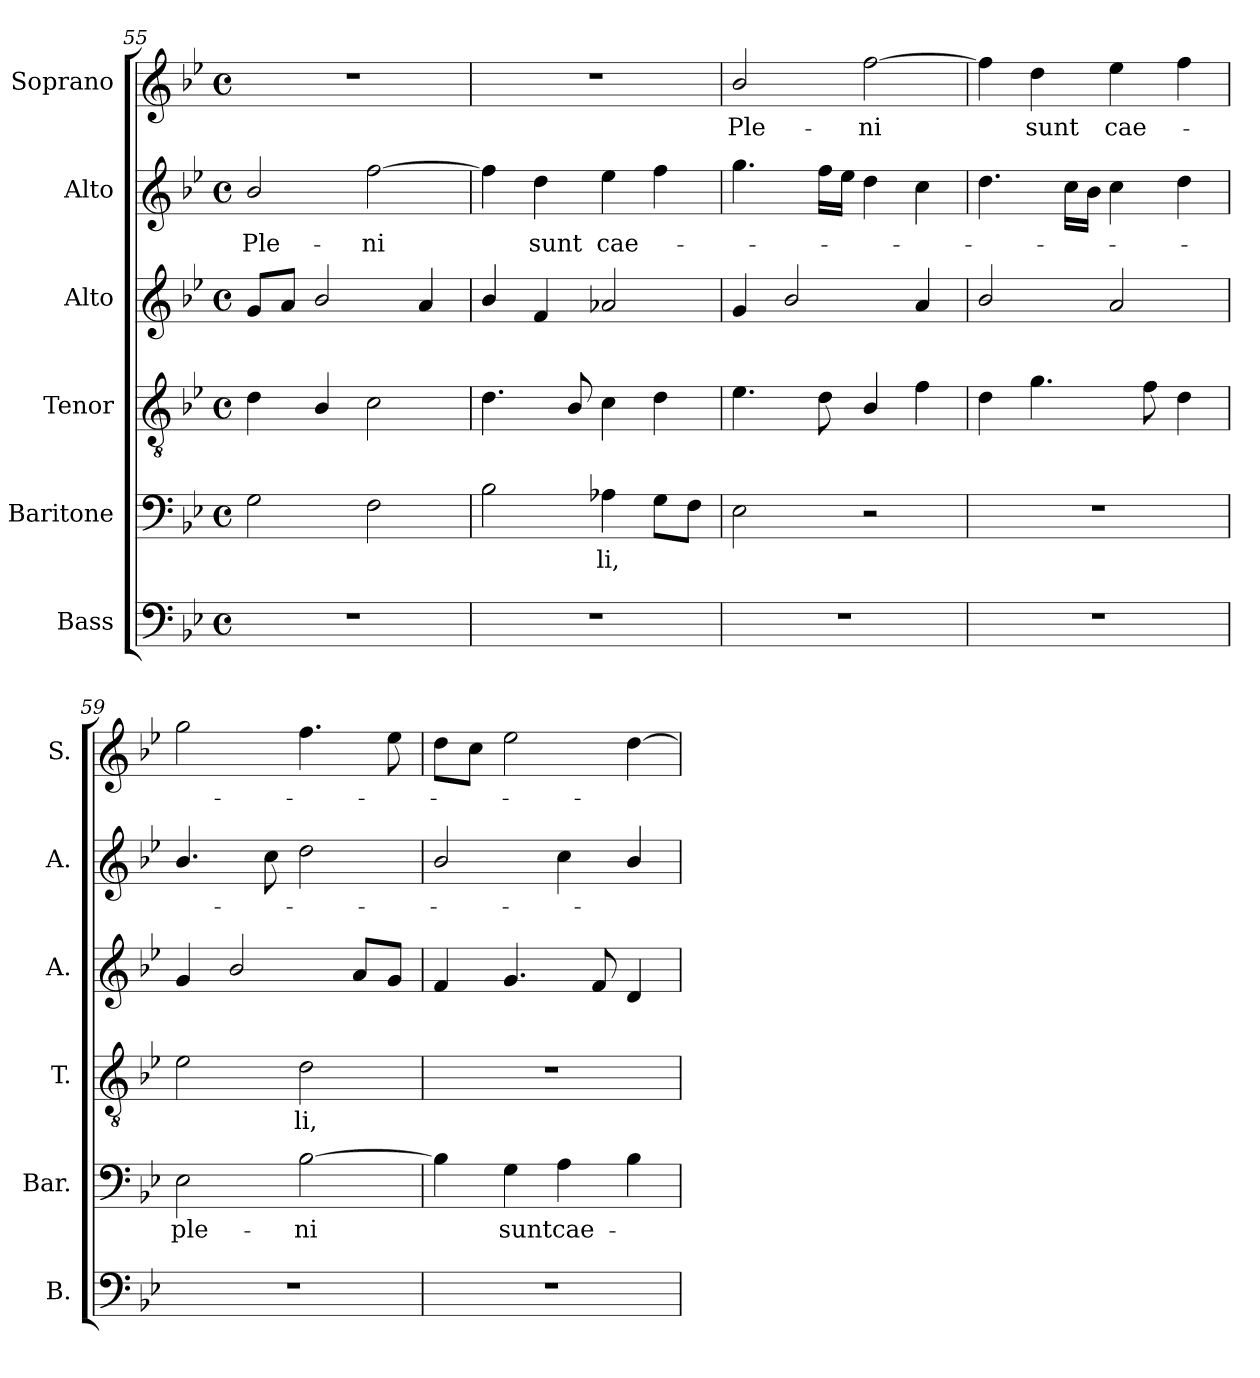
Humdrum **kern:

**kern	**kern	**text	**kern	**text	**kern	**kern	**text	**kern	**text
*part6	*part5	*part5	*part4	*part4	*part3	*part2	*part2	*part1	*part1
*staff6	*staff5	*staff5	*staff4	*staff4	*staff3	*staff2	*staff2	*staff1	*staff1
*I"Bass	*I"Baritone	*	*I"Tenor	*	*I"Alto	*I"Alto	*	*I"Soprano	*
*I'B.	*I'Bar.	*	*I'T.	*	*I'A.	*I'A.	*	*I'S.	*
*clefF4	*clefF4	*	*clefGv2	*	*clefG2	*clefG2	*	*clefG2	*
*	*	*	*ITrd7c12	*	*	*	*	*	*
*k[b-e-]	*k[b-e-]	*	*k[b-e-]	*	*k[b-e-]	*k[b-e-]	*	*k[b-e-]	*
*B-:	*B-:	*	*B-:	*	*B-:	*B-:	*	*B-:	*
*M4/4	*M4/4	*	*M4/4	*	*M4/4	*M4/4	*	*M4/4	*
*met(c)	*met(c)	*	*met(c)	*	*met(c)	*met(c)	*	*met(c)	*
=55	=55	=55	=55	=55	=55	=55	=55	=55	=55
!	!	!	!	!	!	!	!LO:LY:b:color=#000000	!	!
1r	2Gi\	.	4Di\	.	8gi/L	2b-i/	Ple-	1r	.
.	.	.	.	.	8ai/J	.	.	.	.
.	.	.	4BB-i/	.	2b-i/	.	.	.	.
!	!	!	!	!	!	!	!LO:LY:b:color=#000000	!	!
.	2Fi\	.	2Ci\	.	.	[2ffi\	-ni	.	.
.	.	.	.	.	4ai/	.	.	.	.
!!LO:PB:g=z
=56	=56	=56	=56	=56	=56	=56	=56	=56	=56
1r	2B-i\	.	4.Di\	.	4b-i/	4ffi\]	.	1r	.
!	!	!	!	!	!	!	!LO:LY:b:color=#000000	!	!
.	.	.	.	.	4fi/	4ddi\	sunt	.	.
.	.	.	8BB-i/	.	.	.	.	.	.
!	!	!LO:LY:b:color=#000000	!	!	!	!	!	!	!
!	!	!	!	!	!	!	!LO:LY:b:color=#000000	!	!
.	4A-Xi\	-li,	4Ci\	.	2a-i/	4ee-i\	cae-	.	.
.	8Gi\L	.	4Di\	.	.	4ffi\	.	.	.
.	8Fi\J	.	.	.	.	.	.	.	.
=57	=57	=57	=57	=57	=57	=57	=57	=57	=57
!	!	!	!	!	!	!	!	!	!LO:LY:b:color=#000000
1r	2E-i\	.	4.E-i\	.	4gi/	4.ggi\	.	2b-i/	Ple-
.	.	.	.	.	2b-i/	.	.	.	.
.	.	.	8Di\	.	.	16ffi\LL	.	.	.
.	.	.	.	.	.	16ee-i\JJ	.	.	.
!	!	!	!	!	!	!	!	!	!LO:LY:b:color=#000000
.	2r	.	4BB-i/	.	.	4ddi\	.	[2ffi\	-ni
.	.	.	4Fi\	.	4ai/	4cci\	.	.	.
=58	=58	=58	=58	=58	=58	=58	=58	=58	=58
1r	1r	.	4Di\	.	2b-i/	4.ddi\	.	4ffi\]	.
!	!	!	!	!	!	!	!	!	!LO:LY:b:color=#000000
.	.	.	4.Gi\	.	.	.	.	4ddi\	sunt
.	.	.	.	.	.	16cci\LL	.	.	.
.	.	.	.	.	.	16b-i\JJ	.	.	.
!	!	!	!	!	!	!	!	!	!LO:LY:b:color=#000000
.	.	.	.	.	2ai/	4cci\	.	4ee-i\	cae-
.	.	.	8Fi\	.	.	.	.	.	.
.	.	.	4Di\	.	.	4ddi\	.	4ffi\	.
=59	=59	=59	=59	=59	=59	=59	=59	=59	=59
!	!	!LO:LY:b:color=#000000	!	!	!	!	!	!	!
1r	2E-i\	ple-	2E-i\	.	4gi/	4.b-i/	.	2ggi\	.
.	.	.	.	.	2b-i/	.	.	.	.
.	.	.	.	.	.	8cci\	.	.	.
!	!	!LO:LY:b:color=#000000	!	!	!	!	!	!	!
!	!	!	!	!LO:LY:b:color=#000000	!	!	!	!	!
.	[2B-i\	-ni	2Di\	-li,	.	2ddi\	.	4.ffi\	.
.	.	.	.	.	8ai/L	.	.	.	.
.	.	.	.	.	8gi/J	.	.	8ee-i\	.
=60	=60	=60	=60	=60	=60	=60	=60	=60	=60
1r	4B-i\]	.	1r	.	4fi/	2b-i/	.	8ddi\L	.
.	.	.	.	.	.	.	.	8cci\J	.
!	!	!LO:LY:b:color=#000000	!	!	!	!	!	!	!
.	4Gi\	sunt	.	.	4.gi/	.	.	2ee-i\	.
!	!	!LO:LY:b:color=#000000	!	!	!	!	!	!	!
.	4Ai\	cae-	.	.	.	4cci\	.	.	.
.	.	.	.	.	8fi/	.	.	.	.
.	4B-i\	.	.	.	4di/	4b-i/	.	[4ddi\	.
=	=	=	=	=	=	=	=	=	=
*-	*-	*-	*-	*-	*-	*-	*-	*-	*-
